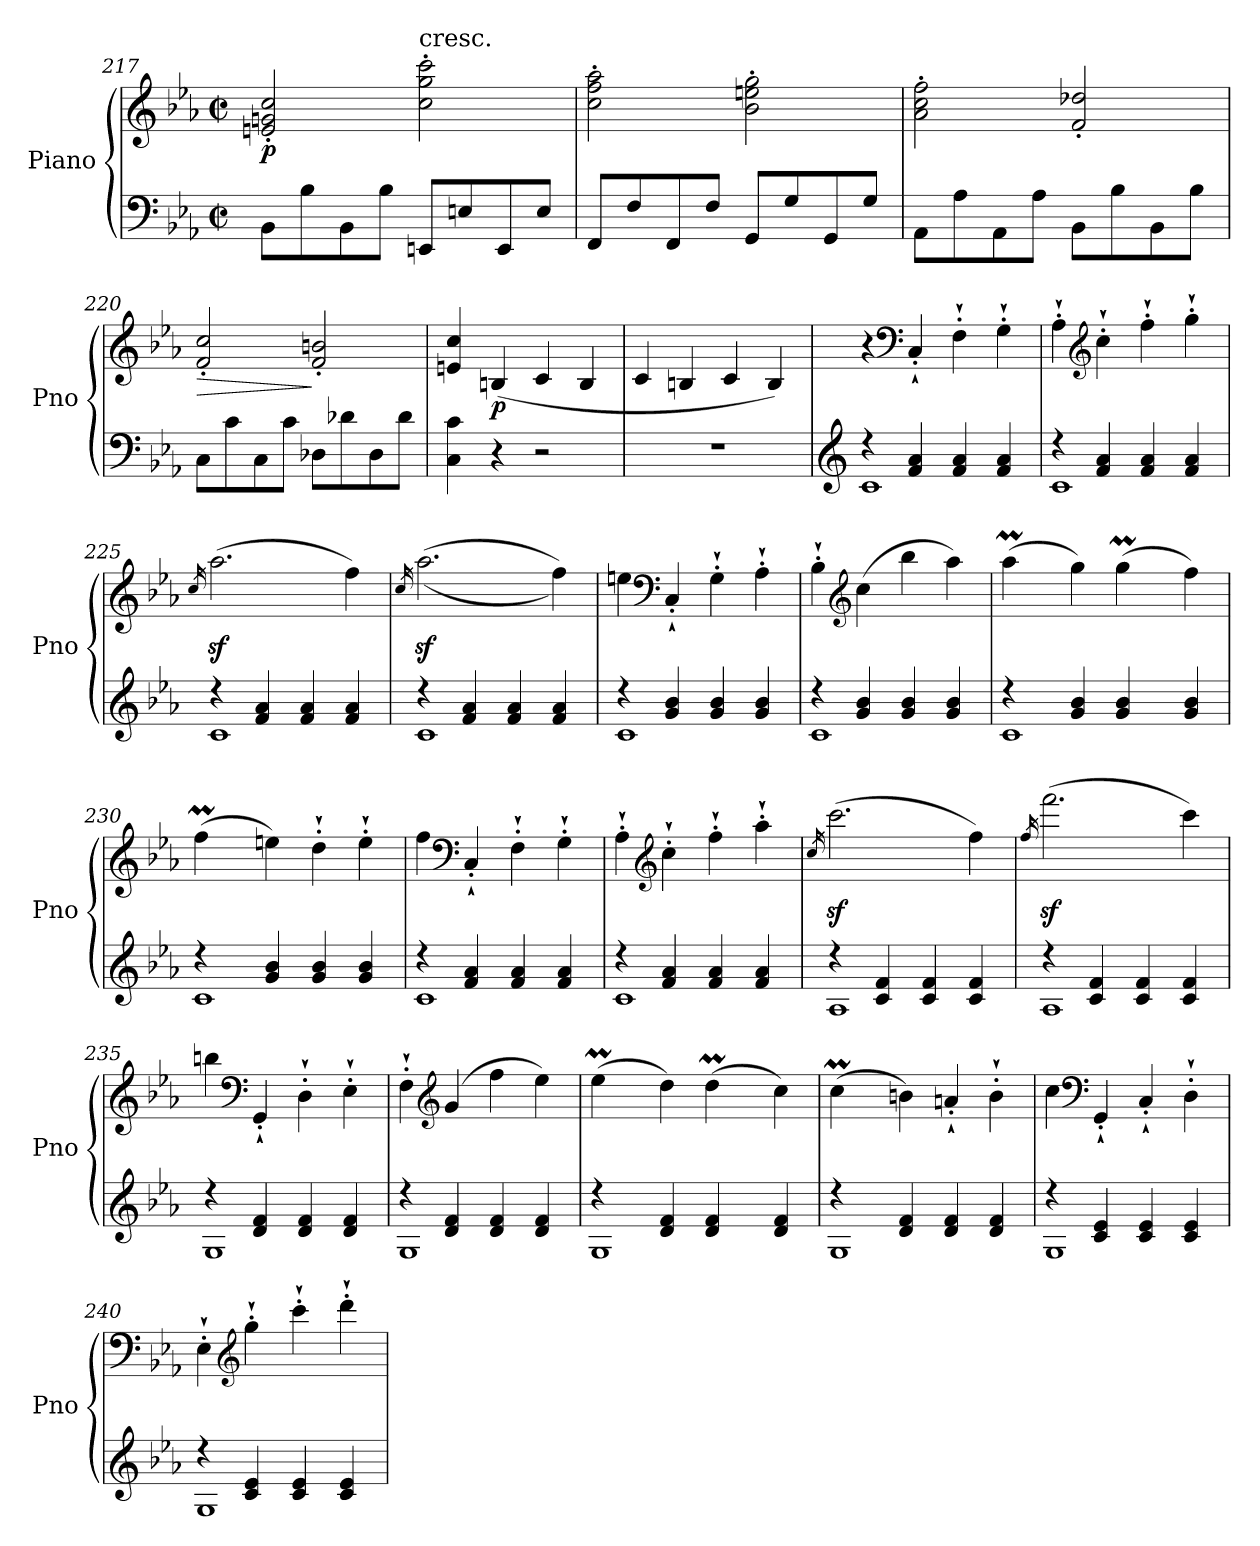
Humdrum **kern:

**kern	**kern	**dynam
*part1	*part1	*part1
*staff2	*staff1	*staff1/2
*I"Piano	*	*
*I'Pno	*	*
*clefF4	*clefG2	*
*k[b-e-a-]	*k[b-e-a-]	*
*E-:	*E-:	*
*M2/2	*M2/2	*
*met(c|)	*met(c|)	*
=217	=217	=217
!	!	!LO:DY:b
8BB-\L	2en/' 2gn/' 2cc/'	p
8B-\	.	.
8BB-\	.	.
8B-\J	.	.
!	!LO:TX:a:t=cresc.	!
8EEn/L	2cc\' 2gg\' 2ccc\'	.
8En/	.	.
8EE/	.	.
8E/J	.	.
=218	=218	=218
8FF/L	2cc\' 2ff\' 2aa-\'	.
8F/	.	.
8FF/	.	.
8F/J	.	.
8GG/L	2b-\' 2een\' 2gg\'	.
8G/	.	.
8GG/	.	.
8G/J	.	.
=219	=219	=219
8AA-\L	2a-\' 2cc\' 2ff\'	.
8A-\	.	.
8AA-\	.	.
8A-\J	.	.
8BB-\L	2f/' 2dd-X/'	.
8B-\	.	.
8BB-\	.	.
8B-\J	.	.
!!LO:LB:g=z
=220	=220	=220
!	!	!LO:HP:b
8C\L	2f/' 2cc/'	>
8c\	.	.
8C\	.	.
8c\J	.	.
8D-X\L	2f/' 2bn/'	]
8d-X\	.	.
8D-\	.	.
8d-\J	.	.
=221	=221	=221
4C\ 4c\	4en/ 4cc/	.
!	!	!LO:DY:b
4r	(>4Bn/	p
2r	4c/	.
.	4B/	.
=222	=222	=222
1r	4c/	.
.	4Bn/	.
.	4c/	.
.	4B/)	.
=223	=223	=223
*clefG2	*	*
*^	*	*
4r	1c	4r	.
*	*	*clefF4	*
4f/ 4a-/	.	4C'`/	.
4f/ 4a-/	.	4F'`\	.
4f/ 4a-/	.	4G'`\	.
=224	=224	=224	=224
4r	1c	4A-'`\	.
*	*	*clefG2	*
4f/ 4a-/	.	4cc'`\	.
4f/ 4a-/	.	4ff'`\	.
4f/ 4a-/	.	4gg'`\	.
=225	=225	=225	=225
.	.	16qcc/	.
4r	1c	(>2.aa-z<\	.
4f/ 4a-/	.	.	.
4f/ 4a-/	.	.	.
4f/ 4a-/	.	4ff\)	.
!!LO:LB:g=z
=226	=226	=226	=226
.	.	16qcc/	.
4r	1c	(>(>2.aa-z<\	.
4f/ 4a-/	.	.	.
4f/ 4a-/	.	.	.
4f/ 4a-/	.	4ff\))	.
=227	=227	=227	=227
4r	1c	4een\	.
*	*	*clefF4	*
4g/ 4b-/	.	4C'`/	.
4g/ 4b-/	.	4G'`\	.
4g/ 4b-/	.	4A-'`\	.
=228	=228	=228	=228
4r	1c	4B-'`\	.
*	*	*clefG2	*
4g/ 4b-/	.	(>4cc\	.
4g/ 4b-/	.	4bb-\	.
4g/ 4b-/	.	4aa-\)	.
=229	=229	=229	=229
*	*	*^	*
4r	1c	(>4aa-M\	16aa-LLyy	.
.	.	.	16bb-Jyy	.
.	.	.	8aa-Jyy	.
4g/ 4b-/	.	4gg\)	4ryy	.
4g/ 4b-/	.	(>4ggm\	16ggLLyy	.
.	.	.	16aa-Jyy	.
.	.	.	8ggJyy	.
4g/ 4b-/	.	4ff\)	4ryy	.
=230	=230	=230	=230	=230
4r	1c	(>4ffM\	16ffLLyy	.
.	.	.	16ggJyy	.
.	.	.	8ffJyy	.
4g/ 4b-/	.	4een\)	2.ryy	.
4g/ 4b-/	.	4dd'`\	.	.
4g/ 4b-/	.	4ee'`\	.	.
*	*	*v	*v	*
=231	=231	=231	=231
4r	1c	4ff\	.
*	*	*clefF4	*
4f/ 4a-/	.	4C'`/	.
4f/ 4a-/	.	4F'`\	.
4f/ 4a-/	.	4G'`\	.
!!LO:LB:g=z
=232	=232	=232	=232
4r	1c	4A-'`\	.
*	*	*clefG2	*
4f/ 4a-/	.	4cc'`\	.
4f/ 4a-/	.	4ff'`\	.
4f/ 4a-/	.	4aa-'`\	.
=233	=233	=233	=233
.	.	16qcc/	.
4r	1A-	(>2.cccz<\	.
4c/ 4f/	.	.	.
4c/ 4f/	.	.	.
4c/ 4f/	.	4ff\)	.
=234	=234	=234	=234
.	.	16qff/	.
4r	1A-	(>2.fffz<\	.
4c/ 4f/	.	.	.
4c/ 4f/	.	.	.
4c/ 4f/	.	4ccc\)	.
=235	=235	=235	=235
4r	1G	4bbn\	.
*	*	*clefF4	*
4d/ 4f/	.	4GG'`/	.
4d/ 4f/	.	4D'`\	.
4d/ 4f/	.	4E-'`\	.
=236	=236	=236	=236
4r	1G	4F'`\	.
*	*	*clefG2	*
4d/ 4f/	.	(>4g/	.
4d/ 4f/	.	4ff\	.
4d/ 4f/	.	4ee-\)	.
=237	=237	=237	=237
*	*	*^	*
4r	1G	(>4ee-M\	16ee-LLyy	.
.	.	.	16ffJyy	.
.	.	.	8ee-Jyy	.
4d/ 4f/	.	4dd\)	4ryy	.
4d/ 4f/	.	(>4ddm\	16ddLLyy	.
.	.	.	16ee-Jyy	.
.	.	.	8ddJyy	.
4d/ 4f/	.	4cc\)	4ryy	.
!!LO:LB:g=z	!!
=238	=238	=238	=238	=238
4r	1G	(>4ccM\	16ccLLyy	.
.	.	.	16ddJyy	.
.	.	.	8ccJyy	.
4d/ 4f/	.	4bn\)	2.ryy	.
4d/ 4f/	.	4an'`/	.	.
4d/ 4f/	.	4b'`\	.	.
*	*	*v	*v	*
=239	=239	=239	=239
4r	1G	4cc\	.
*	*	*clefF4	*
4c/ 4e-/	.	4GG'`/	.
4c/ 4e-/	.	4C'`/	.
4c/ 4e-/	.	4D'`\	.
=240	=240	=240	=240
4r	1G	4E-'`\	.
*	*	*clefG2	*
4c/ 4e-/	.	4gg'`\	.
4c/ 4e-/	.	4ccc'`\	.
4c/ 4e-/	.	4ddd'`\	.
*v	*v	*	*
=	=	=
*-	*-	*-
